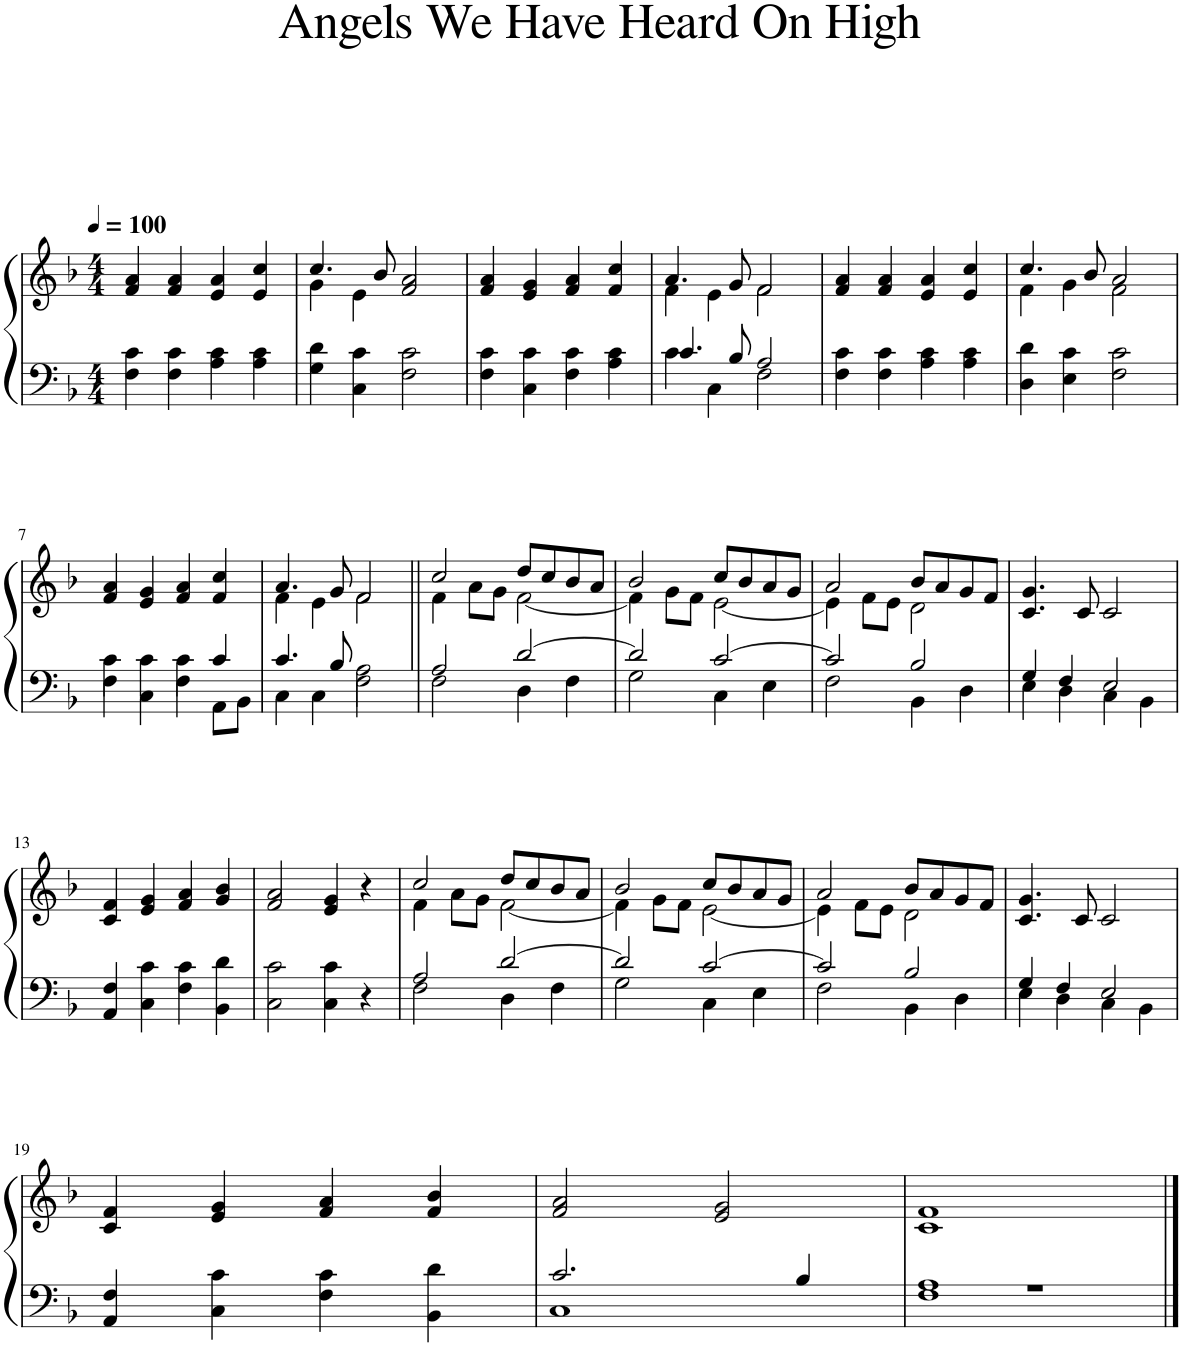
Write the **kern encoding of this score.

**kern	**kern
*part1	*part1
*staff2	*staff1
*I"Piano	*
*I'Pno.	*
*clefF4	*clefG2
*k[b-]	*k[b-]
*M4/4	*M4/4
*MM100	*MM100
=1	=1
4F\ 4c\	4f/ 4a/
4F\ 4c\	4f/ 4a/
4A\ 4c\	4e/ 4a/
4A\ 4c\	4e/ 4cc/
=2	=2
*	*^
4G\ 4d\	4.cc/	4g\
4C\ 4c\	.	4e\
.	8b-/	.
2F\ 2c\	2f/ 2a/	2ryy
*	*v	*v
=3	=3
4F\ 4c\	4f/ 4a/
4C\ 4c\	4e/ 4g/
4F\ 4c\	4f/ 4a/
4A\ 4c\	4f/ 4cc/
=4	=4
*^	*^
4.c/	4c\	4.a/	4f\
.	4C\	.	4e\
8B-/	.	8g/	.
2A/	2F\	2f/	2f\
*v	*v	*	*
*	*v	*v
=5	=5
4F\ 4c\	4f/ 4a/
4F\ 4c\	4f/ 4a/
4A\ 4c\	4e/ 4a/
4A\ 4c\	4e/ 4cc/
=6	=6
*	*^
4D\ 4d\	4.cc/	4f\
4E\ 4c\	.	4g\
.	8b-/	.
2F\ 2c\	2a/	2f\
*	*v	*v
!!LO:LB:g=z
=7	=7
*^	*
4c\	4F\	4f/ 4a/
4c\	4C\	4e/ 4g/
4c\	4F\	4f/ 4a/
4c/	8AA\L	4f/ 4cc/
.	8BB-\J	.
=8	=8	=8
*	*	*^
4.c/	4C\	4.a/	4f\
.	4C\	.	4e\
8B-/	.	8g/	.
2A\	2F\	2f/	2f\
=9||	=9||	=9||	=9||
2A/	2F\	2cc/	4f\
.	.	.	8a\L
.	.	.	8g\J
[2d/	4D\	8dd/L	[2f\
.	.	8cc/	.
.	4F\	8b-/	.
.	.	8a/J	.
=10	=10	=10	=10
2d/]	2G\	2b-/	4f\]
.	.	.	8g\L
.	.	.	8f\J
[2c/	4C\	8cc/L	[2e\
.	.	8b-/	.
.	4E\	8a/	.
.	.	8g/J	.
=11	=11	=11	=11
2c/]	2F\	2a/	4e\]
.	.	.	8f\L
.	.	.	8e\J
2B-/	4BB-\	8b-/L	2d\
.	.	8a/	.
.	4D\	8g/	.
.	.	8f/J	.
*	*	*v	*v
=12	=12	=12
4G/	4E\	4.c/ 4.g/
4F/	4D\	.
.	.	8c/
2E/	4C\	2c/
.	4BB-\	.
*v	*v	*
!!LO:LB:g=z
=13	=13
4AA/ 4F/	4c/ 4f/
4C\ 4c\	4e/ 4g/
4F\ 4c\	4f/ 4a/
4BB-\ 4d\	4g/ 4b-/
=14	=14
2C\ 2c\	2f/ 2a/
4C\ 4c\	4e/ 4g/
4r	4r
=15	=15
*^	*^
2A/	2F\	2cc/	4f\
.	.	.	8a\L
.	.	.	8g\J
[2d/	4D\	8dd/L	[2f\
.	.	8cc/	.
.	4F\	8b-/	.
.	.	8a/J	.
=16	=16	=16	=16
2d/]	2G\	2b-/	4f\]
.	.	.	8g\L
.	.	.	8f\J
[2c/	4C\	8cc/L	[2e\
.	.	8b-/	.
.	4E\	8a/	.
.	.	8g/J	.
=17	=17	=17	=17
2c/]	2F\	2a/	4e\]
.	.	.	8f\L
.	.	.	8e\J
2B-/	4BB-\	8b-/L	2d\
.	.	8a/	.
.	4D\	8g/	.
.	.	8f/J	.
*	*	*v	*v
=18	=18	=18
4G/	4E\	4.c/ 4.g/
4F/	4D\	.
.	.	8c/
2E/	4C\	2c/
.	4BB-\	.
*v	*v	*
!!LO:LB:g=z
=19	=19
4AA/ 4F/	4c/ 4f/
4C\ 4c\	4e/ 4g/
4F\ 4c\	4f/ 4a/
4BB-\ 4d\	4f/ 4b-/
=20	=20
*^	*
2.c/	1C	2f/ 2a/
.	.	2e/ 2g/
4B-/	.	.
=21	=21	=21
1r	1F 1A	1c 1f
*v	*v	*
==	==
*-	*-
